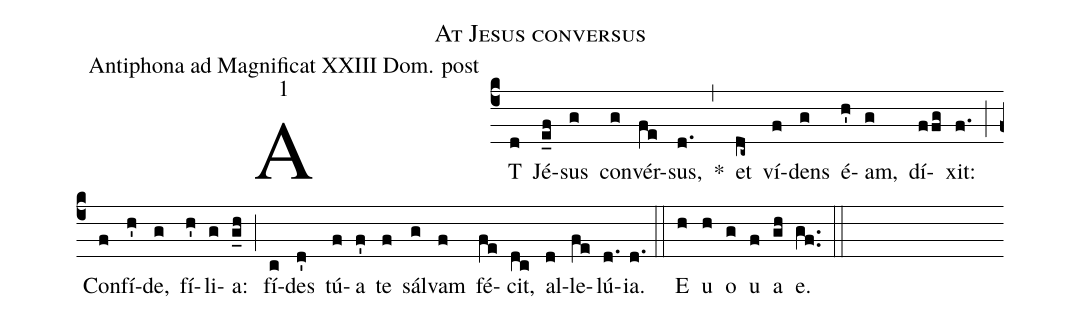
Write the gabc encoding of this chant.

name:At Jesus conversus;
office-part:Antiphona  ad Magnificat XXIII Dom. post Pent.;
mode:1;
%%
(c4) AT(d) Jé(e_f)sus(g) con(g)vér(fe)sus,(d.) *(,) et(dc~) ví(f)dens(g) é(h')am,(g) dí(ffg)xit:(f.) (;) Con(f)fí(h')de,(g) fí(h')li(g)a:(g_h) (;) fí(c)des(d') tú(f)a(f') te(f) sál(g)vam(f) fé(fe)cit,(dc) al(d)le(fe)lú(d.)ia.(d.) (::) <eu> E(h) u(h) o(g) u(f) a(gh) e.</eu>(gf..) (::)
